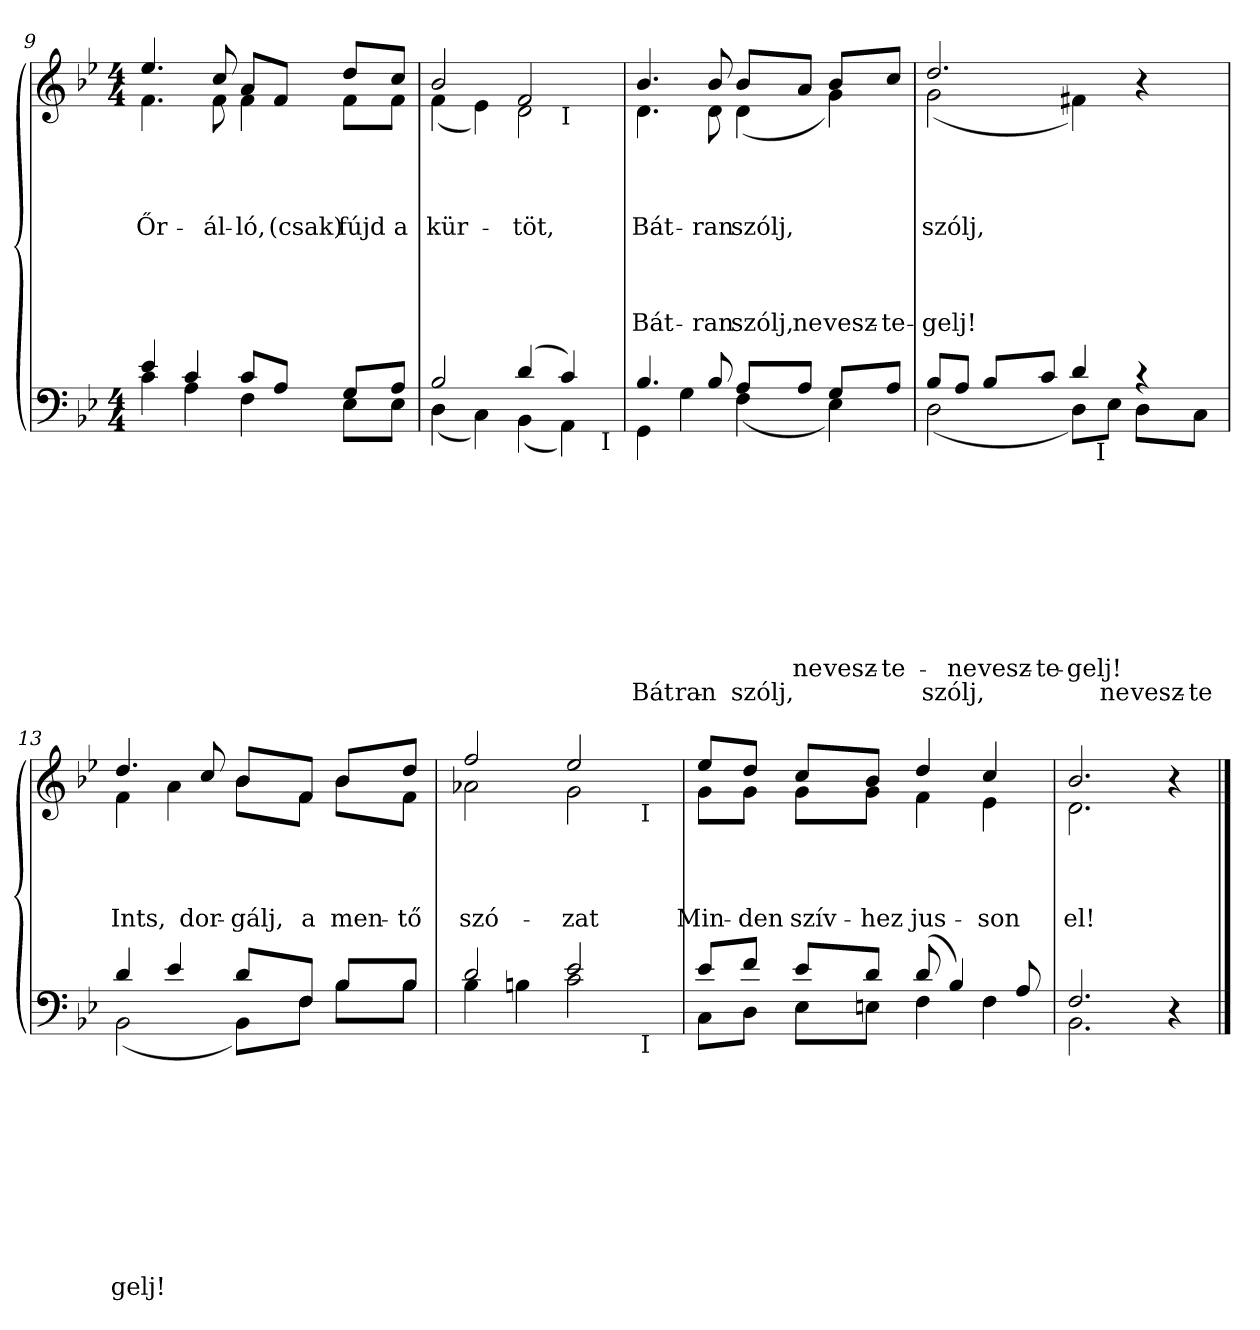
**kern	**text	**text	**text	**text	**text	**text	**text	**text	**text	**text	**kern	**text	**text	**text	**text	**text	**text	**text	**text
*part2	*part2	*part2	*part2	*part2	*part2	*part2	*part2	*part2	*part2	*part2	*part1	*part1	*part1	*part1	*part1	*part1	*part1	*part1	*part1
*staff2	*staff2	*staff2	*staff2	*staff2	*staff2	*staff2	*staff2	*staff2	*staff2	*staff2	*staff1	*staff1	*staff1	*staff1	*staff1	*staff1	*staff1	*staff1	*staff1
!!LO:LB:g=z
*clefF4	*	*	*	*	*	*	*	*	*	*	*clefG2	*	*	*	*	*	*	*	*
*k[b-e-]	*	*	*	*	*	*	*	*	*	*	*k[b-e-]	*	*	*	*	*	*	*	*
*B-:	*	*	*	*	*	*	*	*	*	*	*B-:	*	*	*	*	*	*	*	*
*M4/4	*	*	*	*	*	*	*	*	*	*	*M4/4	*	*	*	*	*	*	*	*
=9	=9	=9	=9	=9	=9	=9	=9	=9	=9	=9	=9	=9	=9	=9	=9	=9	=9	=9	=9
*^	*	*	*	*	*	*	*	*	*	*	*	*	*	*	*	*	*	*	*
!	!	!	!	!	!	!	!	!	!	!	!	!	!	!	!	!LO:LY:b	!	!	!	!
*	*	*	*	*	*	*	*	*	*	*	*	*^	*	*	*	*	*	*	*	*
4e-/	4c\	.	.	.	.	.	.	.	.	.	.	4.ee-/	4.f\	.	.	.	Őr-	.	.	.	.
4c/	4A\	.	.	.	.	.	.	.	.	.	.	.	.	.	.	.	.	.	.	.	.
!	!	!	!	!	!	!	!	!	!	!	!	!	!	!	!	!	!LO:LY:b	!	!	!	!
.	.	.	.	.	.	.	.	.	.	.	.	8cc/	8f\	.	.	.	-ál-	.	.	.	.
!	!	!	!	!	!	!	!	!	!	!	!	!	!	!	!	!	!LO:LY:b	!	!	!	!
8c/L	4F\	.	.	.	.	.	.	.	.	.	.	8a/L	4f\	.	.	.	-ló,	.	.	.	.
!	!	!	!	!	!	!	!	!	!	!	!	!	!	!	!	!	!LO:LY:b	!	!	!	!
8A/J	.	.	.	.	.	.	.	.	.	.	.	8f/J	.	.	.	.	(csak)	.	.	.	.
!	!	!	!	!	!	!	!	!	!	!	!	!	!	!	!	!	!LO:LY:b	!	!	!	!
8G/L	8E-\L	.	.	.	.	.	.	.	.	.	.	8dd/L	8f\L	.	.	.	fújd	.	.	.	.
!	!	!	!	!	!	!	!	!	!	!	!	!	!	!	!	!	!LO:LY:b	!	!	!	!
8A/J	8E-\J	.	.	.	.	.	.	.	.	.	.	8cc/J	8f\J	.	.	.	a	.	.	.	.
*	*	*	*	*	*	*	*	*	*	*	*	*v	*v	*	*	*	*	*	*	*	*
=10	=10	=10	=10	=10	=10	=10	=10	=10	=10	=10	=10	=10	=10	=10	=10	=10	=10	=10	=10	=10
*	*	*	*	*	*	*	*	*	*	*	*	*^	*	*	*	*	*	*	*	*
!	!	!	!	!	!	!	!	!	!	!	!	!	!	!	!	!	!LO:LY:b	!	!	!	!
*	*^	*	*	*	*	*	*	*	*	*	*	*	*^	*	*	*	*	*	*	*	*
2B-/	(<4D\	2ryy	.	.	.	.	.	.	.	.	.	.	2b-/	(<4f\	2.ryy	.	.	.	kür-	.	.	.	.
.	4C\)	.	.	.	.	.	.	.	.	.	.	.	.	4e-\)	.	.	.	.	.	.	.	.	.
!	!	!	!	!	!	!	!	!	!	!	!	!	!	!	!	!	!	!	!LO:LY:b	!	!	!	!
(>4d/	(<4BB-\	4ryy	.	.	.	.	.	.	.	.	.	.	2f/	2d\	.	.	.	.	-töt,	.	.	.	.
!	!	!	!	!	!	!	!	!	!	!	!	!	!	!	!LO:TX:b:t=I	!	!	!	!	!	!	!	!
4c/)	4AA\)	8ryy	.	.	.	.	.	.	.	.	.	.	.	.	4ryy	.	.	.	.	.	.	.	.
.	.	32ryy	.	.	.	.	.	.	.	.	.	.	.	.	.	.	.	.	.	.	.	.	.
!	!	!LO:TX:b:t=I	!	!	!	!	!	!	!	!	!	!	!	!	!	!	!	!	!	!	!	!	!
.	.	16.ryy	.	.	.	.	.	.	.	.	.	.	.	.	.	.	.	.	.	.	.	.	.
*	*v	*v	*	*	*	*	*	*	*	*	*	*	*	*	*	*	*	*	*	*	*	*	*
*	*	*	*	*	*	*	*	*	*	*	*	*v	*v	*v	*	*	*	*	*	*	*	*
=11	=11	=11	=11	=11	=11	=11	=11	=11	=11	=11	=11	=11	=11	=11	=11	=11	=11	=11	=11	=11
*	*^	*	*	*	*	*	*	*	*	*	*	*^	*	*	*	*	*	*	*	*
*	*	*	*	*	*	*	*	*	*	*	*	*	*	*^	*	*	*	*	*	*	*	*
!	!	!	!	!	!	!	!	!	!	!	!	!LO:LY:b	!	!	!	!	!	!	!	!	!	!	!
*	*v	*v	*	*	*	*	*	*	*	*	*	*	*	*	*	*	*	*	*	*	*	*	*
*	*	*	*	*	*	*	*	*	*	*	*	*v	*v	*v	*	*	*	*	*	*	*	*
*	*^	*	*	*	*	*	*	*	*	*	*	*^	*	*	*	*	*	*	*	*
*	*	*	*	*	*	*	*	*	*	*	*	*	*	*^	*	*	*	*	*	*	*	*
!	!	!	!	!	!	!	!	!	!	!	!	!	!	!	!	!	!	!	!LO:LY:b	!	!	!	!LO:LY:a
*	*v	*v	*	*	*	*	*	*	*	*	*	*	*	*	*	*	*	*	*	*	*	*	*
*	*	*	*	*	*	*	*	*	*	*	*	*	*v	*v	*	*	*	*	*	*	*	*
4.B-/	4GG\	.	.	.	.	.	.	.	.	.	Bát-	4.b-/	4.d\	.	.	.	Bát-	.	.	.	Bát-
!	!	!	!	!	!	!	!	!	!	!	!LO:LY:b	!	!	!	!	!	!	!	!	!	!
.	4G\	.	.	.	.	.	.	.	.	.	-ran	.	.	.	.	.	.	.	.	.	.
!	!	!	!	!	!	!	!	!	!	!	!	!	!	!	!	!	!LO:LY:b	!	!	!	!LO:LY:a
8B-/	.	.	.	.	.	.	.	.	.	.	.	8b-/	8d\	.	.	.	-ran	.	.	.	-ran
!	!	!	!	!	!	!	!	!	!	!	!LO:LY:b	!	!	!	!	!	!	!	!	!	!
!	!	!	!	!	!	!	!	!	!	!	!	!	!	!	!	!	!LO:LY:b	!	!	!	!LO:LY:a
8A/L	(<4F\	.	.	.	.	.	.	.	.	.	szólj,	8b-/L	(<4d\	.	.	.	szólj,	.	.	.	szólj,
!	!	!	!	!	!	!	!	!	!	!LO:LY:a	!	!	!	!	!	!	!	!	!	!	!
!	!	!	!	!	!	!	!	!	!	!	!	!	!	!	!	!	!	!	!	!	!LO:LY:a
8A/J	.	.	.	.	.	.	.	.	.	ne	.	8a/J	.	.	.	.	.	.	.	.	ne
!	!	!	!	!	!	!	!	!	!	!LO:LY:a	!	!	!	!	!	!	!	!	!	!	!
!	!	!	!	!	!	!	!	!	!	!	!	!	!	!	!	!	!	!	!	!	!LO:LY:a
8G/L	4E-\)	.	.	.	.	.	.	.	.	vesz-	.	8b-/L	4g\)	.	.	.	.	.	.	.	vesz-
!	!	!	!	!	!	!	!	!	!	!LO:LY:a	!	!	!	!	!	!	!	!	!	!	!
!	!	!	!	!	!	!	!	!	!	!	!	!	!	!	!	!	!	!	!	!	!LO:LY:a
8A/J	.	.	.	.	.	.	.	.	.	-te-	.	8cc/J	.	.	.	.	.	.	.	.	-te-
*v	*v	*	*	*	*	*	*	*	*	*	*	*	*	*	*	*	*	*	*	*	*
=12	=12	=12	=12	=12	=12	=12	=12	=12	=12	=12	=12	=12	=12	=12	=12	=12	=12	=12	=12	=12
!	!	!	!	!	!	!	!	!	!LO:LY:a	!	!	!	!	!	!	!	!	!	!	!
*^	*	*	*	*	*	*	*	*	*	*	*	*	*	*	*	*	*	*	*	*
!	!	!	!	!	!	!	!	!	!	!	!LO:LY:b	!	!	!	!	!	!	!	!	!	!
!	!	!	!	!	!	!	!	!	!	!	!	!	!	!	!	!	!LO:LY:b	!	!	!	!LO:LY:a
*	*^	*	*	*	*	*	*	*	*	*	*	*	*	*	*	*	*	*	*	*	*
8B-/L	(<2D\	2ryy	.	.	.	.	.	.	.	.	.	szólj,	2.dd/	(<2g\	.	.	.	szólj,	.	.	.	-gelj!
!	!	!	!	!	!	!	!	!	!	!	!LO:LY:a	!	!	!	!	!	!	!	!	!	!	!
8A/J	.	.	.	.	.	.	.	.	.	.	ne	.	.	.	.	.	.	.	.	.	.	.
!	!	!	!	!	!	!	!	!	!	!	!LO:LY:a	!	!	!	!	!	!	!	!	!	!	!
8B-/L	.	.	.	.	.	.	.	.	.	.	vesz-	.	.	.	.	.	.	.	.	.	.	.
!	!	!	!	!	!	!	!	!	!	!	!LO:LY:a	!	!	!	!	!	!	!	!	!	!	!
8c/J	.	.	.	.	.	.	.	.	.	.	-te-	.	.	.	.	.	.	.	.	.	.	.
!	!	!	!	!	!	!	!	!	!	!	!LO:LY:a	!	!	!	!	!	!	!	!	!	!	!
4d/	8D\L)	16.ryy	.	.	.	.	.	.	.	.	-gelj!	.	.	4f#X\)	.	.	.	.	.	.	.	.
!	!	!LO:TX:b:t=I	!	!	!	!	!	!	!	!	!	!	!	!	!	!	!	!	!	!	!	!
.	.	4ryy	.	.	.	.	.	.	.	.	.	.	.	.	.	.	.	.	.	.	.	.
!	!	!	!	!	!	!	!	!	!	!	!	!LO:LY:b	!	!	!	!	!	!	!	!	!	!
.	8E-\J	.	.	.	.	.	.	.	.	.	.	ne	.	.	.	.	.	.	.	.	.	.
!	!	!	!	!	!	!	!	!	!	!	!	!LO:LY:b	!	!	!	!	!	!	!	!	!	!
4rc	8D\L	.	.	.	.	.	.	.	.	.	.	vesz-	4r	4ryy	.	.	.	.	.	.	.	.
.	.	8ryy	.	.	.	.	.	.	.	.	.	.	.	.	.	.	.	.	.	.	.	.
!	!	!	!	!	!	!	!	!	!	!	!	!LO:LY:b	!	!	!	!	!	!	!	!	!	!
.	8C\J	.	.	.	.	.	.	.	.	.	.	-te­	.	.	.	.	.	.	.	.	.	.
.	.	32ryy	.	.	.	.	.	.	.	.	.	.	.	.	.	.	.	.	.	.	.	.
*	*v	*v	*	*	*	*	*	*	*	*	*	*	*	*	*	*	*	*	*	*	*	*
!!LO:LB:g=z	!!
=13	=13	=13	=13	=13	=13	=13	=13	=13	=13	=13	=13	=13	=13	=13	=13	=13	=13	=13	=13	=13	=13
*	*^	*	*	*	*	*	*	*	*	*	*	*	*	*	*	*	*	*	*	*	*
!	!	!	!	!	!	!	!	!	!	!	!	!LO:LY:b	!	!	!	!	!	!	!	!	!	!
*	*v	*v	*	*	*	*	*	*	*	*	*	*	*	*	*	*	*	*	*	*	*	*
*	*^	*	*	*	*	*	*	*	*	*	*	*	*	*	*	*	*	*	*	*	*
!	!	!	!	!	!	!	!	!	!	!	!	!	!	!	!	!	!	!LO:LY:b	!	!	!	!
*	*v	*v	*	*	*	*	*	*	*	*	*	*	*	*	*	*	*	*	*	*	*	*
4d/	(<2BB-\	.	.	.	.	.	.	.	.	.	gelj!	4.dd/	4f\	.	.	.	Ints,	.	.	.	.
4e-/	.	.	.	.	.	.	.	.	.	.	.	.	4a\	.	.	.	.	.	.	.	.
!	!	!	!	!	!	!	!	!	!	!	!	!	!	!	!	!	!LO:LY:b	!	!	!	!
.	.	.	.	.	.	.	.	.	.	.	.	8cc/	.	.	.	.	dor-	.	.	.	.
!	!	!	!	!	!	!	!	!	!	!	!	!	!	!	!	!	!LO:LY:b	!	!	!	!
8d/L	8BB-\L)	.	.	.	.	.	.	.	.	.	.	8b-/L	8b-\L	.	.	.	-gálj,	.	.	.	.
!	!	!	!	!	!	!	!	!	!	!	!	!	!	!	!	!	!LO:LY:b	!	!	!	!
8F/J	8F\J	.	.	.	.	.	.	.	.	.	.	8f/J	8f\J	.	.	.	a	.	.	.	.
!	!	!	!	!	!	!	!	!	!	!	!	!	!	!	!	!	!LO:LY:b	!	!	!	!
8B-/L	8B-\L	.	.	.	.	.	.	.	.	.	.	8b-/L	8b-\L	.	.	.	men-	.	.	.	.
!	!	!	!	!	!	!	!	!	!	!	!	!	!	!	!	!	!LO:LY:b	!	!	!	!
8B-/J	8B-\J	.	.	.	.	.	.	.	.	.	.	8dd/J	8f\J	.	.	.	-tő	.	.	.	.
*	*	*	*	*	*	*	*	*	*	*	*	*v	*v	*	*	*	*	*	*	*	*
=14	=14	=14	=14	=14	=14	=14	=14	=14	=14	=14	=14	=14	=14	=14	=14	=14	=14	=14	=14	=14
*	*	*	*	*	*	*	*	*	*	*	*	*^	*	*	*	*	*	*	*	*
!	!	!	!	!	!	!	!	!	!	!	!	!	!	!	!	!	!LO:LY:b	!	!	!	!
*	*^	*	*	*	*	*	*	*	*	*	*	*	*^	*	*	*	*	*	*	*	*
2d/	4B-\	2ryy	.	.	.	.	.	.	.	.	.	.	2ff/	2a-X\	2ryy	.	.	.	szó-	.	.	.	.
.	4Bn\	.	.	.	.	.	.	.	.	.	.	.	.	.	.	.	.	.	.	.	.	.	.
!	!	!	!	!	!	!	!	!	!	!	!	!	!	!	!	!	!	!	!LO:LY:b	!	!	!	!
2e-/	2c\	4ryy	.	.	.	.	.	.	.	.	.	.	2ee-/	2g\	4ryy	.	.	.	-zat	.	.	.	.
.	.	16ryy	.	.	.	.	.	.	.	.	.	.	.	.	16ryy	.	.	.	.	.	.	.	.
!	!	!	!	!	!	!	!	!	!	!	!	!	!	!	!LO:TX:b:t=I	!	!	!	!	!	!	!	!
!	!	!LO:TX:b:t=I	!	!	!	!	!	!	!	!	!	!	!	!	!	!	!	!	!	!	!	!	!
.	.	8.ryy	.	.	.	.	.	.	.	.	.	.	.	.	8.ryy	.	.	.	.	.	.	.	.
*	*v	*v	*	*	*	*	*	*	*	*	*	*	*	*	*	*	*	*	*	*	*	*	*
*	*	*	*	*	*	*	*	*	*	*	*	*v	*v	*v	*	*	*	*	*	*	*	*
=15	=15	=15	=15	=15	=15	=15	=15	=15	=15	=15	=15	=15	=15	=15	=15	=15	=15	=15	=15	=15
*	*^	*	*	*	*	*	*	*	*	*	*	*^	*	*	*	*	*	*	*	*
*	*	*	*	*	*	*	*	*	*	*	*	*	*	*^	*	*	*	*	*	*	*	*
!	!	!	!	!	!	!	!	!	!	!	!	!	!	!	!	!	!	!	!LO:LY:b	!	!	!	!
*	*v	*v	*	*	*	*	*	*	*	*	*	*	*	*	*	*	*	*	*	*	*	*	*
*	*	*	*	*	*	*	*	*	*	*	*	*	*v	*v	*	*	*	*	*	*	*	*
8e-/L	8C\L	.	.	.	.	.	.	.	.	.	.	8ee-/L	8g\L	.	.	.	Min-	.	.	.	.
!	!	!	!	!	!	!	!	!	!	!	!	!	!	!	!	!	!LO:LY:b	!	!	!	!
8f/J	8D\J	.	.	.	.	.	.	.	.	.	.	8dd/J	8g\J	.	.	.	-den	.	.	.	.
!	!	!	!	!	!	!	!	!	!	!	!	!	!	!	!	!	!LO:LY:b	!	!	!	!
8e-/L	8E-\L	.	.	.	.	.	.	.	.	.	.	8cc/L	8g\L	.	.	.	szív-	.	.	.	.
!	!	!	!	!	!	!	!	!	!	!	!	!	!	!	!	!	!LO:LY:b	!	!	!	!
8d/J	8En\J	.	.	.	.	.	.	.	.	.	.	8b-/J	8g\J	.	.	.	-hez	.	.	.	.
!	!	!	!	!	!	!	!	!	!	!	!	!	!	!	!	!	!LO:LY:b	!	!	!	!
(8d/	4F\	.	.	.	.	.	.	.	.	.	.	4dd/	4f\	.	.	.	jus-	.	.	.	.
4B-/)	.	.	.	.	.	.	.	.	.	.	.	.	.	.	.	.	.	.	.	.	.
!	!	!	!	!	!	!	!	!	!	!	!	!	!	!	!	!	!LO:LY:b	!	!	!	!
.	4F\	.	.	.	.	.	.	.	.	.	.	4cc/	4e-\	.	.	.	-son	.	.	.	.
8A/	.	.	.	.	.	.	.	.	.	.	.	.	.	.	.	.	.	.	.	.	.
=16	=16	=16	=16	=16	=16	=16	=16	=16	=16	=16	=16	=16	=16	=16	=16	=16	=16	=16	=16	=16	=16
!	!	!	!	!	!	!	!	!	!	!	!	!	!	!	!	!	!LO:LY:b	!	!	!	!
2.F/	2.BB-\	.	.	.	.	.	.	.	.	.	.	2.b-/	2.d\	.	.	.	el!	.	.	.	.
4ryy	4r	.	.	.	.	.	.	.	.	.	.	4r	4ryy	.	.	.	.	.	.	.	.
*v	*v	*	*	*	*	*	*	*	*	*	*	*	*	*	*	*	*	*	*	*	*
*	*	*	*	*	*	*	*	*	*	*	*v	*v	*	*	*	*	*	*	*	*
==	==	==	==	==	==	==	==	==	==	==	==	==	==	==	==	==	==	==	==
*-	*-	*-	*-	*-	*-	*-	*-	*-	*-	*-	*-	*-	*-	*-	*-	*-	*-	*-	*-
